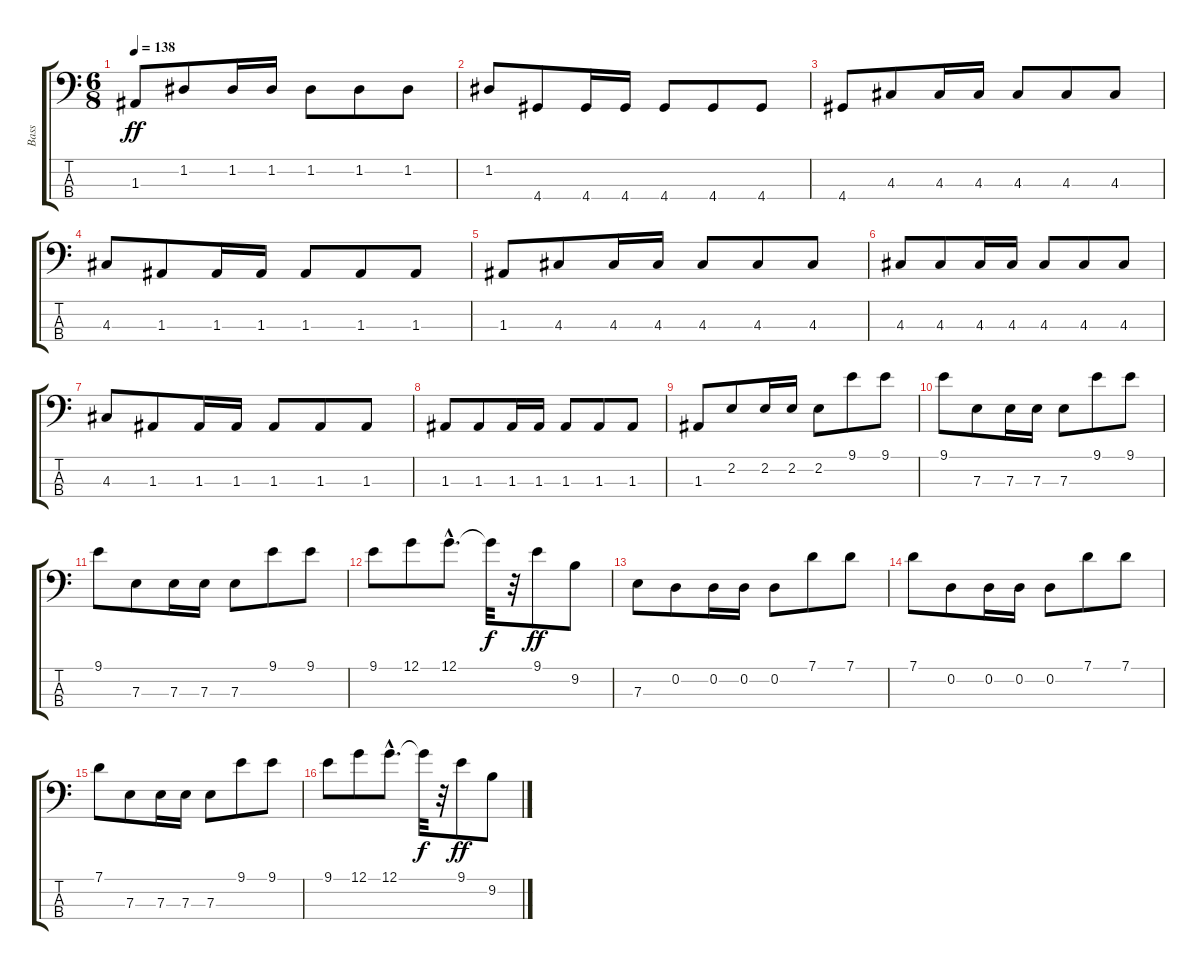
\track ("Bass" "Bass") {instrument electricbassfinger}
\staff {score tabs}
\tuning (G2 D2 A1 E1) {hide}
\ts (6 8)
\tempo 138
\clef f4
\ks c
1.3.8{dy ff} 1.2.8 1.2.16 1.2.16 1.2.8 1.2.8 1.2.8 |
1.2.8 4.4.8 4.4.16 4.4.16 4.4.8 4.4.8 4.4.8 |
4.4.8 4.3.8 4.3.16 4.3.16 4.3.8 4.3.8 4.3.8 |
4.3.8 1.3.8 1.3.16 1.3.16 1.3.8 1.3.8 1.3.8 |
1.3.8 4.3.8 4.3.16 4.3.16 4.3.8 4.3.8 4.3.8 |
4.3.8 4.3.8 4.3.16 4.3.16 4.3.8 4.3.8 4.3.8 |
4.3.8 1.3.8 1.3.16 1.3.16 1.3.8 1.3.8 1.3.8 |
1.3.8 1.3.8 1.3.16 1.3.16 1.3.8 1.3.8 1.3.8 |
1.3.8 2.2.8 2.2.16 2.2.16 2.2.8 9.1.8 9.1.8 |
9.1.8 7.3.8 7.3.16 7.3.16 7.3.8 9.1.8 9.1.8 |
9.1.8 7.3.8 7.3.16 7.3.16 7.3.8 9.1.8 9.1.8 |
9.1.8 12.1.8 12.1{hac}.8{d} 12.1{t}.32{dy f} r.32 9.1.8{dy ff} 9.2.8 |
7.3.8 0.2.8 0.2.16 0.2.16 0.2.8 7.1.8 7.1.8 |
7.1.8 0.2.8 0.2.16 0.2.16 0.2.8 7.1.8 7.1.8 |
7.1.8 7.3.8 7.3.16 7.3.16 7.3.8 9.1.8 9.1.8 |
9.1.8 12.1.8 12.1{hac}.8{d} 12.1{t}.32{dy f} r.32 9.1.8{dy ff} 9.2.8
